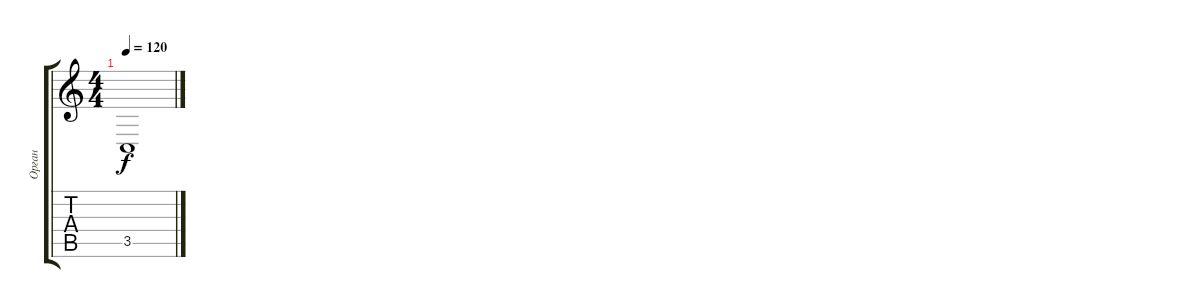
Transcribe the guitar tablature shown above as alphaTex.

\track ("Орган" "Орган") {instrument churchorgan}
\staff {score tabs}
\tuning (E4 B3 G3 D3 A2 E2) {hide}
\ts (4 4)
\tempo 120
\clef g2
\ks c
3.5{t}.1{dy f}
